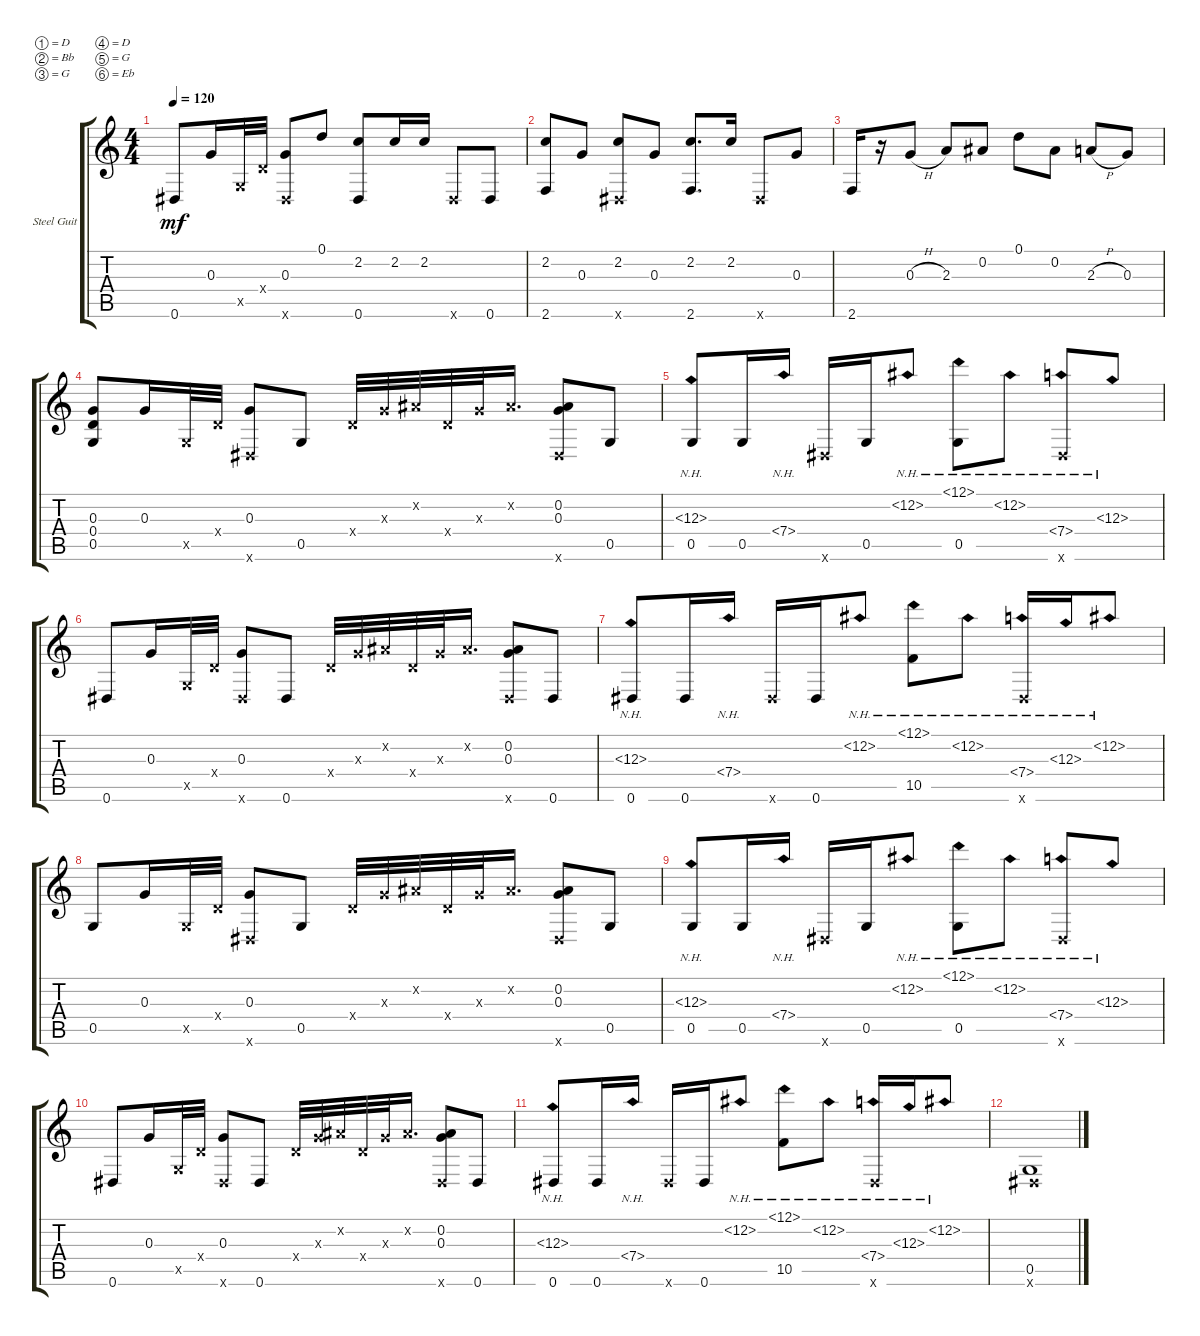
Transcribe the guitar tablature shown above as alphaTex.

\defaultSystemsLayout 4
\bracketExtendMode groupsimilarinstruments
\firstSystemTrackNameOrientation horizontal
\otherSystemsTrackNameOrientation horizontal
\track ("Steel Guitar" "Steel Guit") {instrument acousticguitarsteel}
\staff {score tabs}
\tuning (D4 Bb3 G3 D3 G2 Eb2)
\ts (4 4)
\tempo 120
\clef g2
\ks c
0.6.8{dy mf} 0.3.16 0.5{x}.32 0.4{x}.32 (0.3 0.6{x}).8 0.1.8 (2.2 0.6).8 2.2.16 2.2.16 0.6{x}.8 0.6.8 |
(2.6 2.2).8 0.3.8 (2.2 0.6{x}).8 0.3.8 (2.6 2.2).8{d} 2.2.16 0.6{x}.8 0.3.8 |
2.6.16 r.16 0.3{h}.8 2.3.8 0.2.8 0.1.8 0.2.8 2.3{h}.8 0.3.8 |
(0.5 0.3 0.4).8 0.3.16 0.5{x}.32 0.4{x}.32 (0.3 0.6{x}).8 0.5.8 0.4{x}.32 0.3{x}.32 0.2{x}.32 0.4{x}.32 0.3{x}.32 0.2{x}.16{d} (0.2 0.3 0.6{x}).8 0.5.8 |
(12.3{nh} 0.5).8 0.5.16 7.4{nh}.16 0.6{x}.16 0.5.16 12.2{nh}.8 (0.5 12.1{nh}).8 12.2{nh}.8 (7.4{nh} 0.6{x}).8 12.3{nh}.8 |
0.6.8 0.3.16 0.5{x}.32 0.4{x}.32 (0.3 0.6{x}).8 0.6.8 0.4{x}.32 0.3{x}.32 0.2{x}.32 0.4{x}.32 0.3{x}.32 0.2{x}.16{d} (0.2 0.3 0.6{x}).8 0.6.8 |
(12.3{nh} 0.6).8 0.6.16 7.4{nh}.16 0.6{x}.16 0.6.16 12.2{nh}.8 (10.5 12.1{nh}).8 12.2{nh}.8 (7.4{nh} 0.6{x}).16 12.3{nh}.16 12.2{nh}.8 |
0.5.8 0.3.16 0.5{x}.32 0.4{x}.32 (0.3 0.6{x}).8 0.5.8 0.4{x}.32 0.3{x}.32 0.2{x}.32 0.4{x}.32 0.3{x}.32 0.2{x}.16{d} (0.2 0.3 0.6{x}).8 0.5.8 |
(12.3{nh} 0.5).8 0.5.16 7.4{nh}.16 0.6{x}.16 0.5.16 12.2{nh}.8 (0.5 12.1{nh}).8 12.2{nh}.8 (7.4{nh} 0.6{x}).8 12.3{nh}.8 |
0.6.8 0.3.16 0.5{x}.32 0.4{x}.32 (0.3 0.6{x}).8 0.6.8 0.4{x}.32 0.3{x}.32 0.2{x}.32 0.4{x}.32 0.3{x}.32 0.2{x}.16{d} (0.2 0.3 0.6{x}).8 0.6.8 |
(12.3{nh} 0.6).8 0.6.16 7.4{nh}.16 0.6{x}.16 0.6.16 12.2{nh}.8 (10.5 12.1{nh}).8 12.2{nh}.8 (7.4{nh} 0.6{x}).16 12.3{nh}.16 12.2{nh}.8 |
(0.5 0.6{x}).1
